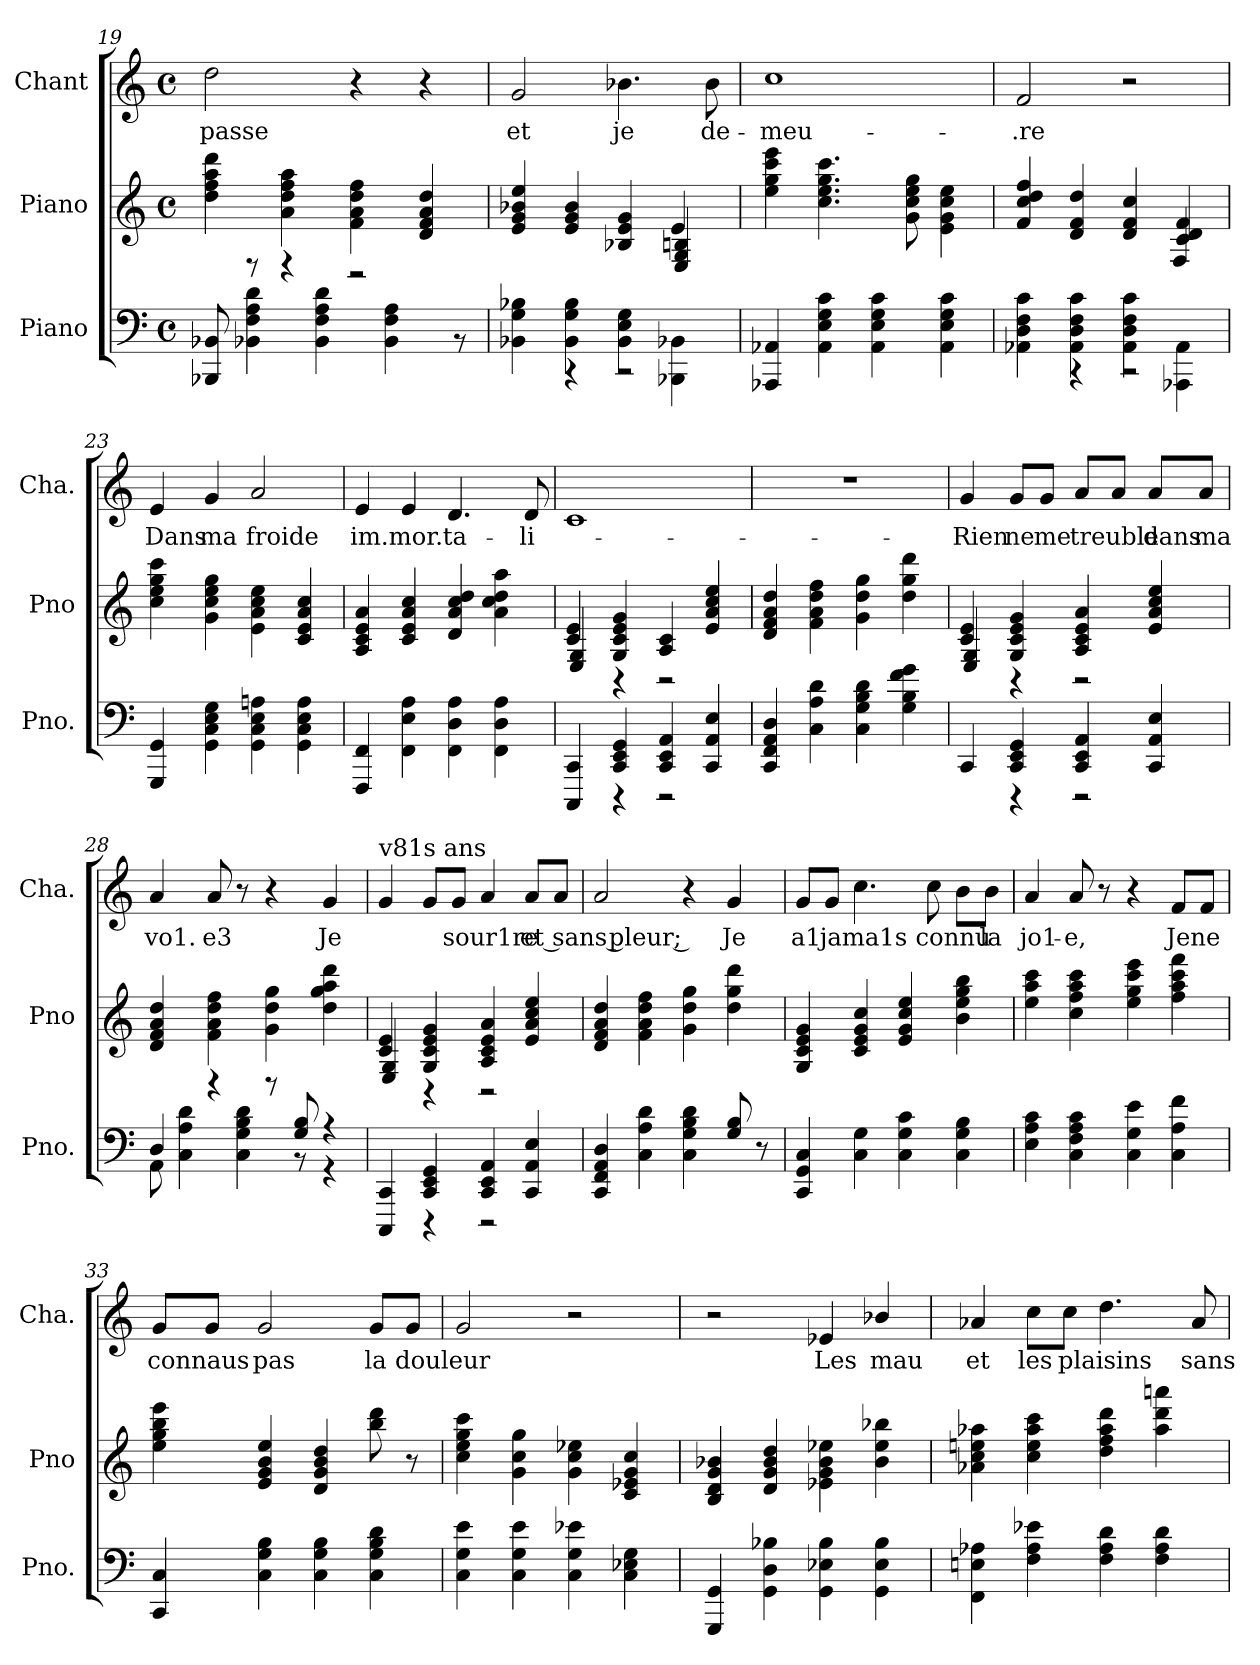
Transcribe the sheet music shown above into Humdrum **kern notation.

**kern	**kern	**kern	**text
*part3	*part2	*part1	*part1
*staff3	*staff2	*staff1	*staff1
*I"Piano	*I"Piano	*I"Chant	*
*I'Pno.	*I'Pno	*I'Cha.	*
*clefF4	*clefG2	*clefG2	*
*k[]	*k[]	*k[]	*
*C:	*C:	*C:	*
*M4/4	*M4/4	*M4/4	*
*met(c)	*met(c)	*met(c)	*
=19	=19	=19	=19
*^	*	*	*
8BBB-X/ 8BB-X/	8ryy	4dd\ 4ff\ 4aa\ 4ddd\	2dd\	passe
8r	4BB-X\ 4F\ 4A\ 4d\	.	.	.
4r	.	4a\ 4dd\ 4ff\ 4aa\	.	.
.	4BB-\ 4F\ 4A\ 4d\	.	.	.
2r	.	4f\ 4a\ 4dd\ 4ff\	4r	.
.	4BB-\ 4F\ 4A\	.	.	.
.	.	4d/ 4f/ 4a/ 4dd/	4r	.
.	8r	.	.	.
=20	=20	=20	=20	=20
*	*	*^	*	*
4BB-X\ 4G\ 4B-X\	4ryy	4e/ 4g/ 4b-X/ 4ee/	2ryy	2g/	et
4BB-\ 4G\ 4B-\	4r	4e/ 4g/ 4b-/	.	.	.
4BB-\ 4E\ 4G\	2r	4B-X/ 4e/ 4g/	4ryy	4.b-X\	je
4BBB-X\ 4BB-X\	.	4e/	4E/ 4G/ 4Bn/	.	.
.	.	.	.	8b-\	de-
*v	*v	*	*	*	*
*	*v	*v	*	*
=21	=21	=21	=21
4AAA-X/ 4AA-X/	4ee\ 4gg\ 4ccc\ 4eee\	1cc/	meu-
4AA-\ 4E\ 4G\ 4c\	4.cc\ 4.ee\ 4.gg\ 4.ccc\	.	.
4AA-\ 4E\ 4G\ 4c\	.	.	.
.	8g\ 8cc\ 8ee\ 8gg\	.	.
4AA-\ 4E\ 4G\ 4c\	4e\ 4g\ 4cc\ 4ee\	.	.
!!LO:LB:g=z
=22	=22	=22	=22
*^	*^	*	*
4AA-X\ 4D\ 4F\ 4c\	4ryy	4f/ 4cc/ 4dd/ 4ff/	2ryy	2f/	.re
4AA-\ 4D\ 4F\ 4c\	4r	4d/ 4f/ 4dd/	.	.	.
4AA-\ 4D\ 4F\ 4c\	2r	4d/ 4f/ 4cc/	4ryy	2r	.
4AAA-X\ 4AA-\	.	4c/ 4d/ 4f/	4F/	.	.
*v	*v	*	*	*	*
*	*v	*v	*	*
=23	=23	=23	=23
4GGG/ 4GG/	4cc\ 4ee\ 4gg\ 4ccc\	4e/	Dans
4GG\ 4C\ 4E\ 4G\	4g\ 4cc\ 4ee\ 4gg\	4g/	ma
4GG\ 4C\ 4E\ 4An\	4e\ 4a\ 4cc\ 4ee\	2a/	froide
4GG\ 4C\ 4E\ 4A\	4c/ 4e/ 4a/ 4cc/	.	.
=24	=24	=24	=24
4FFF/ 4FF/	4A/ 4c/ 4e/ 4a/	4e/	im.mor.
4FF\ 4E\ 4A\	4c/ 4e/ 4a/ 4cc/	4e/	.
4FF\ 4D\ 4A\	4d/ 4a/ 4cc/ 4dd/	4.d/	ta-
4FF\ 4D\ 4A\	4a\ 4cc\ 4dd\ 4aa\	.	.
.	.	8d/	li-
=25	=25	=25	=25
*^	*^	*	*
4CCC/ 4CC/	4ryy	4c/ 4e/	4E/ 4G/	1c/	.
4CC/ 4EE/ 4GG/	4r	4G/ 4c/ 4e/ 4g/	4r	.	.
4CC/ 4EE/ 4AA/	2r	4A/ 4c/	2r	.	.
4CC/ 4AA/ 4E/	.	4e/ 4a/ 4cc/ 4ee/	.	.	.
*v	*v	*	*	*	*
*	*v	*v	*	*
=26	=26	=26	=26
4CC/ 4FF/ 4AA/ 4D/	4d/ 4f/ 4a/ 4dd/	1r	.
4C\ 4A\ 4d\	4f\ 4a\ 4dd\ 4ff\	.	.
4C\ 4G\ 4B\ 4d\	4g\ 4dd\ 4gg\	.	.
4G\ 4B\ 4f\ 4g\	4dd\ 4gg\ 4ddd\	.	.
!!LO:LB:g=z
=27	=27	=27	=27
*^	*^	*	*
4CC/	4ryy	4c/ 4e/	4E/ 4G/	4g/	Rien
4CC/ 4EE/ 4GG/	4r	4G/ 4c/ 4e/ 4g/	4r	8g/L	ne
.	.	.	.	8g/J	me
4CC/ 4EE/ 4AA/	2r	4A/ 4c/ 4e/ 4a/	2r	8a/L	treuble
.	.	.	.	8a/J	.
4CC/ 4AA/ 4E/	.	4e/ 4a/ 4cc/ 4ee/	.	8a/L	dans
.	.	.	.	8a/J	ma
*	*	*v	*v	*	*
=28	=28	=28	=28	=28
4D/	8AA\	4d/ 4f/ 4a/ 4dd/	4a/	vo1.
.	4C\ 4A\ 4d\	.	.	.
4r	.	4f\ 4a\ 4dd\ 4ff\	8a/	e3
.	4C\ 4G\ 4B\ 4d\	.	8r	.
8r	.	4g\ 4dd\ 4gg\	4r	.
8G/ 8B/	8r	.	.	.
4r	4r	4dd\ 4gg\ 4aa\ 4ddd\	4g/	Je
=29	=29	=29	=29	=29
*	*	*^	*	*
!	!	!	!	!LO:TX:t=v81s ans	!
4CCC/ 4CC/	4ryy	4c/ 4e/	4E/ 4G/	4g/	.
4CC/ 4EE/ 4GG/	4r	4G/ 4c/ 4e/ 4g/	4r	8g/L	.
.	.	.	.	8g/J	sour1re
4CC/ 4EE/ 4AA/	2r	4A/ 4c/ 4e/ 4a/	2r	4a/	.
4CC/ 4AA/ 4E/	.	4e/ 4a/ 4cc/ 4ee/	.	8a/L	et sans pleur ;
.	.	.	.	8a/J	.
*v	*v	*	*	*	*
*	*v	*v	*	*
=30	=30	=30	=30
4CC/ 4FF/ 4AA/ 4D/	4d/ 4f/ 4a/ 4dd/	2a/	.
4C\ 4A\ 4d\	4f\ 4a\ 4dd\ 4ff\	.	.
4C\ 4G\ 4B\ 4d\	4g\ 4dd\ 4gg\	4r	.
8G/ 8B/	4dd\ 4gg\ 4ddd\	4g/	Je
8r	.	.	.
!!LO:PB:g=z
=31	=31	=31	=31
4CC/ 4GG/ 4C/	4G/ 4c/ 4e/ 4g/	8g/L	a1
.	.	8g/J	jama1s
4C\ 4G\	4c/ 4e/ 4g/ 4cc/	4.cc\	.
4C\ 4G\ 4c\	4e/ 4g/ 4cc/ 4ee/	.	.
.	.	8cc\	connu
4C\ 4G\ 4B\	4b\ 4ee\ 4gg\ 4bb\	8b\L	.
.	.	8b\J	la
=32	=32	=32	=32
4E\ 4A\ 4c\	4ee\ 4aa\ 4ccc\	4a/	jo1-
4C\ 4F\ 4A\ 4c\	4cc\ 4ff\ 4aa\ 4ccc\	8a/	e,
.	.	8r	.
4C\ 4G\ 4e\	4ee\ 4gg\ 4ccc\ 4eee\	4r	.
4C\ 4A\ 4f\	4ff\ 4aa\ 4ccc\ 4fff\	8f/L	Jene
.	.	8f/J	.
=33	=33	=33	=33
4CC/ 4C/	4ee\ 4gg\ 4bb\ 4eee\	8g/L	connaus
.	.	8g/J	.
4C\ 4G\ 4B\	4e/ 4g/ 4b/ 4ee/	2g/	pas
4C\ 4G\ 4B\	4d/ 4g/ 4b/ 4dd/	.	.
4C\ 4G\ 4B\ 4d\	8bb\ 8ddd\	8g/L	la
.	8r	8g/J	douleur
=34	=34	=34	=34
4C\ 4G\ 4e\	4cc\ 4ee\ 4gg\ 4ccc\	2g/	.
4C\ 4G\ 4e\	4g\ 4cc\ 4gg\	.	.
4C\ 4G\ 4e-X\	4g\ 4cc\ 4ee-X\	2r	.
4C\ 4E-X\ 4G\	4c/ 4e-X/ 4g/ 4cc/	.	.
=35	=35	=35	=35
4GGG/ 4GG/	4B/ 4d/ 4g/ 4b-X/	2r	.
4GG\ 4D\ 4B-X\	4d/ 4g/ 4b-/ 4dd/	.	.
4GG\ 4E-X\ 4B-\	4e-X\ 4g\ 4b-\ 4ee-X\	4e-X/	Les
4GG\ 4E-\ 4B-\	4b-\ 4ee-\ 4bb-X\	4b-X/	mau
!!LO:LB:g=z
=36	=36	=36	=36
4FF\ 4En\ 4A-X\	4a-X\ 4cc\ 4een\ 4aa-X\	4a-X/	et
4F\ 4A-\ 4e-X\	4cc\ 4ee\ 4aa-\ 4ccc\	8cc\L	les
.	.	8cc\J	plaisins
4F\ 4A-\ 4d\	4dd\ 4ff\ 4aa-\ 4ddd\	4.dd\	.
4F\ 4A-\ 4d\	4aa-\ 4ddd\ 4aaan\	.	.
.	.	8a-/	sans
=	=	=	=
*-	*-	*-	*-
